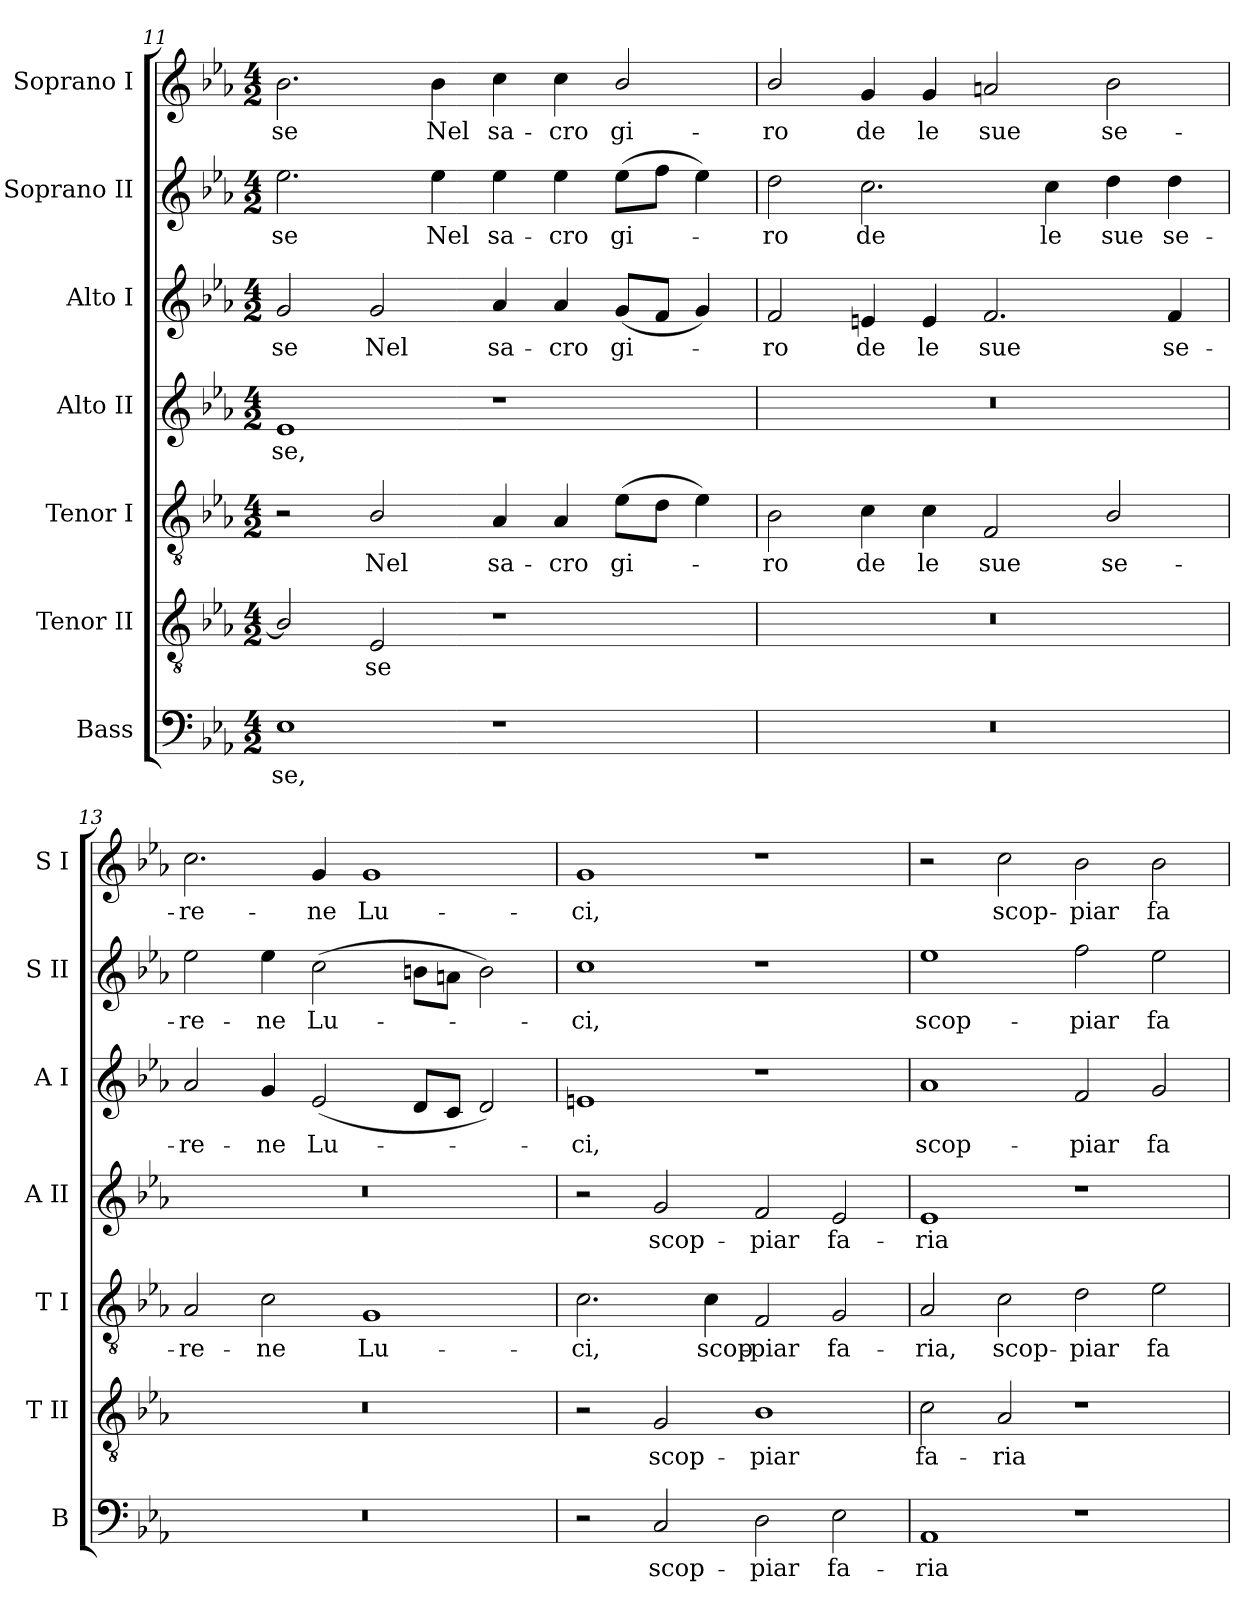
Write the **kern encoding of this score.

**kern	**text	**kern	**text	**kern	**text	**kern	**text	**kern	**text	**kern	**text	**kern	**text
*part7	*part7	*part6	*part6	*part5	*part5	*part4	*part4	*part3	*part3	*part2	*part2	*part1	*part1
*staff7	*staff7	*staff6	*staff6	*staff5	*staff5	*staff4	*staff4	*staff3	*staff3	*staff2	*staff2	*staff1	*staff1
*I"Bass	*	*I"Tenor II	*	*I"Tenor I	*	*I"Alto II	*	*I"Alto I	*	*I"Soprano II	*	*I"Soprano I	*
*I'B	*	*I'T II	*	*I'T I	*	*I'A II	*	*I'A I	*	*I'S II	*	*I'S I	*
!!LO:LB:g=z
*clefF4	*	*clefGv2	*	*clefGv2	*	*clefG2	*	*clefG2	*	*clefG2	*	*clefG2	*
*k[b-e-a-]	*	*k[b-e-a-]	*	*k[b-e-a-]	*	*k[b-e-a-]	*	*k[b-e-a-]	*	*k[b-e-a-]	*	*k[b-e-a-]	*
*E-:	*	*E-:	*	*E-:	*	*E-:	*	*E-:	*	*E-:	*	*E-:	*
*M4/2	*	*M4/2	*	*M4/2	*	*M4/2	*	*M4/2	*	*M4/2	*	*M4/2	*
=11	=11	=11	=11	=11	=11	=11	=11	=11	=11	=11	=11	=11	=11
!	!LO:LY:b	!	!	!	!	!	!LO:LY:b	!	!LO:LY:b	!	!LO:LY:b	!	!LO:LY:b
1E-	-se,	2B-/]	.	2r	.	1e-	-se,	2g	se	2.ee-	se	2.b-	-se
!	!	!	!LO:LY:b	!	!LO:LY:b	!	!	!	!LO:LY:b	!	!	!	!
.	.	2E-	se	2B-/	Nel	.	.	2g	Nel	.	.	.	.
!	!	!	!	!	!	!	!	!	!	!	!LO:LY:b	!	!LO:LY:b
.	.	.	.	.	.	.	.	.	.	4ee-	Nel	4b-	Nel
!	!	!	!	!	!LO:LY:b	!	!	!	!LO:LY:b	!	!LO:LY:b	!	!LO:LY:b
1r	.	1r	.	4A-	sa-	1r	.	4a-	sa-	4ee-	sa-	4cc	sa-
!	!	!	!	!	!LO:LY:b	!	!	!	!LO:LY:b	!	!LO:LY:b	!	!LO:LY:b
.	.	.	.	4A-	-cro	.	.	4a-	-cro	4ee-	-cro	4cc	-cro
!	!	!	!	!	!LO:LY:b	!	!	!	!LO:LY:b	!	!LO:LY:b	!	!LO:LY:b
.	.	.	.	(>8e-L	gi-	.	.	(<8gL	gi-	(>8ee-L	gi-	2b-/	gi-
.	.	.	.	8dJ	.	.	.	8fJ	.	8ffJ	.	.	.
.	.	.	.	4e-)	.	.	.	4g)	.	4ee-)	.	.	.
=12	=12	=12	=12	=12	=12	=12	=12	=12	=12	=12	=12	=12	=12
!	!	!	!	!	!LO:LY:b	!	!	!	!LO:LY:b	!	!LO:LY:b	!	!LO:LY:b
0r	.	0r	.	2B-	ro	0r	.	2f	ro	2dd	ro	2b-/	-ro
!	!	!	!	!	!LO:LY:b	!	!	!	!LO:LY:b	!	!LO:LY:b	!	!LO:LY:b
.	.	.	.	4c	de	.	.	4en	de	2.cc	de	4g	de
!	!	!	!	!	!LO:LY:b	!	!	!	!LO:LY:b	!	!	!	!LO:LY:b
.	.	.	.	4c	le	.	.	4e	le	.	.	4g	le
!	!	!	!	!	!LO:LY:b	!	!	!	!LO:LY:b	!	!	!	!LO:LY:b
.	.	.	.	2F	sue	.	.	2.f	sue	.	.	2an	sue
!	!	!	!	!	!	!	!	!	!	!	!LO:LY:b	!	!
.	.	.	.	.	.	.	.	.	.	4cc	le	.	.
!	!	!	!	!	!LO:LY:b	!	!	!	!	!	!LO:LY:b	!	!LO:LY:b
.	.	.	.	2B-/	se-	.	.	.	.	4dd	sue	2b-	se-
!	!	!	!	!	!	!	!	!	!LO:LY:b	!	!LO:LY:b	!	!
.	.	.	.	.	.	.	.	4f	se-	4dd	se-	.	.
=13	=13	=13	=13	=13	=13	=13	=13	=13	=13	=13	=13	=13	=13
!	!	!	!	!	!LO:LY:b	!	!	!	!LO:LY:b	!	!LO:LY:b	!	!LO:LY:b
0r	.	0r	.	2A-	-re-	0r	.	2a-	-re-	2ee-	-re-	2.cc	-re-
!	!	!	!	!	!LO:LY:b	!	!	!	!LO:LY:b	!	!LO:LY:b	!	!
.	.	.	.	2c	-ne	.	.	4g	-ne	4ee-	-ne	.	.
!	!	!	!	!	!	!	!	!	!LO:LY:b	!	!LO:LY:b	!	!LO:LY:b
.	.	.	.	.	.	.	.	(<2e-	Lu-	(>2cc	Lu-	4g	-ne
!	!	!	!	!	!LO:LY:b	!	!	!	!	!	!	!	!LO:LY:b
.	.	.	.	1G	Lu-	.	.	.	.	.	.	1g	Lu-
.	.	.	.	.	.	.	.	8dL	.	8bn\L	.	.	.
.	.	.	.	.	.	.	.	8cJ	.	8an\J	.	.	.
.	.	.	.	.	.	.	.	2d)	.	2b)	.	.	.
=14	=14	=14	=14	=14	=14	=14	=14	=14	=14	=14	=14	=14	=14
!	!	!	!	!	!LO:LY:b	!	!	!	!LO:LY:b	!	!LO:LY:b	!	!LO:LY:b
2r	.	2r	.	2.c	-ci,	2r	.	1en	ci,	1cc	ci,	1g	-ci,
!	!LO:LY:b	!	!LO:LY:b	!	!	!	!LO:LY:b	!	!	!	!	!	!
2C	scop-	2G	scop-	.	.	2g	scop-	.	.	.	.	.	.
!	!	!	!	!	!LO:LY:b	!	!	!	!	!	!	!	!
.	.	.	.	4c	scop-	.	.	.	.	.	.	.	.
!	!LO:LY:b	!	!LO:LY:b	!	!LO:LY:b	!	!LO:LY:b	!	!	!	!	!	!
2D	-piar	1B-	-piar	2F	-piar	2f	-piar	1r	.	1r	.	1r	.
!	!LO:LY:b	!	!	!	!LO:LY:b	!	!LO:LY:b	!	!	!	!	!	!
2E-	fa-	.	.	2G	fa-	2e-	fa-	.	.	.	.	.	.
=15	=15	=15	=15	=15	=15	=15	=15	=15	=15	=15	=15	=15	=15
!	!LO:LY:b	!	!LO:LY:b	!	!LO:LY:b	!	!LO:LY:b	!	!LO:LY:b	!	!LO:LY:b	!	!
1AA-	-ria	2c	fa-	2A-	-ria,	1e-	-ria	1a-	scop-	1ee-	scop-	2r	.
!	!	!	!LO:LY:b	!	!LO:LY:b	!	!	!	!	!	!	!	!LO:LY:b
.	.	2A-	-ria	2c	scop-	.	.	.	.	.	.	2cc	scop-
!	!	!	!	!	!LO:LY:b	!	!	!	!LO:LY:b	!	!LO:LY:b	!	!LO:LY:b
1r	.	1r	.	2d	-piar	1r	.	2f	-piar	2ff	-piar	2b-	-piar
!	!	!	!	!	!LO:LY:b	!	!	!	!LO:LY:b	!	!LO:LY:b	!	!LO:LY:b
.	.	.	.	2e-	fa-	.	.	2g	fa-	2ee-	fa-	2b-	fa-
=	=	=	=	=	=	=	=	=	=	=	=	=	=
*-	*-	*-	*-	*-	*-	*-	*-	*-	*-	*-	*-	*-	*-
